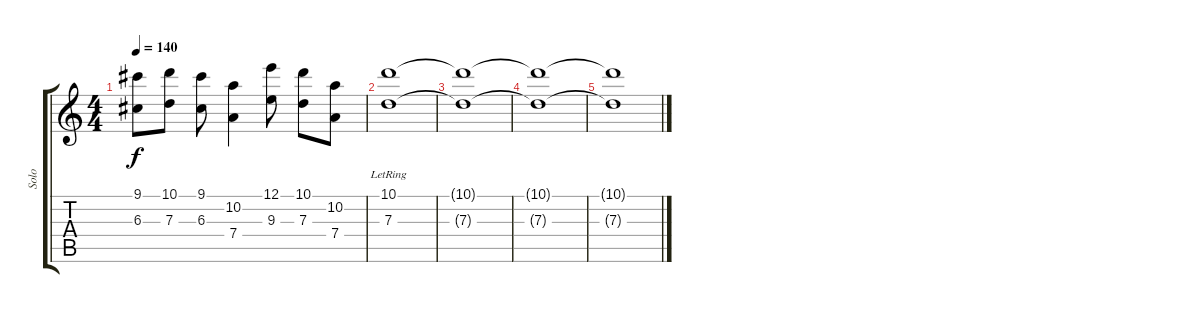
\track ("Solo" "Solo") {instrument distortionguitar}
\staff {score tabs}
\tuning (E4 B3 G3 D3 A2 E2) {hide}
\ts (4 4)
\tempo 140
\clef g2
\ks c
(9.1 6.3).8{dy f} (10.1 7.3).8 (9.1 6.3).8 (10.2 7.4).4 (12.1 9.3).8 (10.1 7.3).8 (10.2 7.4).8 |
(10.1{lr} 7.3{lr}).1{volume 7} |
(10.1{t} 7.3{t}).1 |
(10.1{t} 7.3{t}).1{volume 0} |
(10.1{t} 7.3{t}).1
